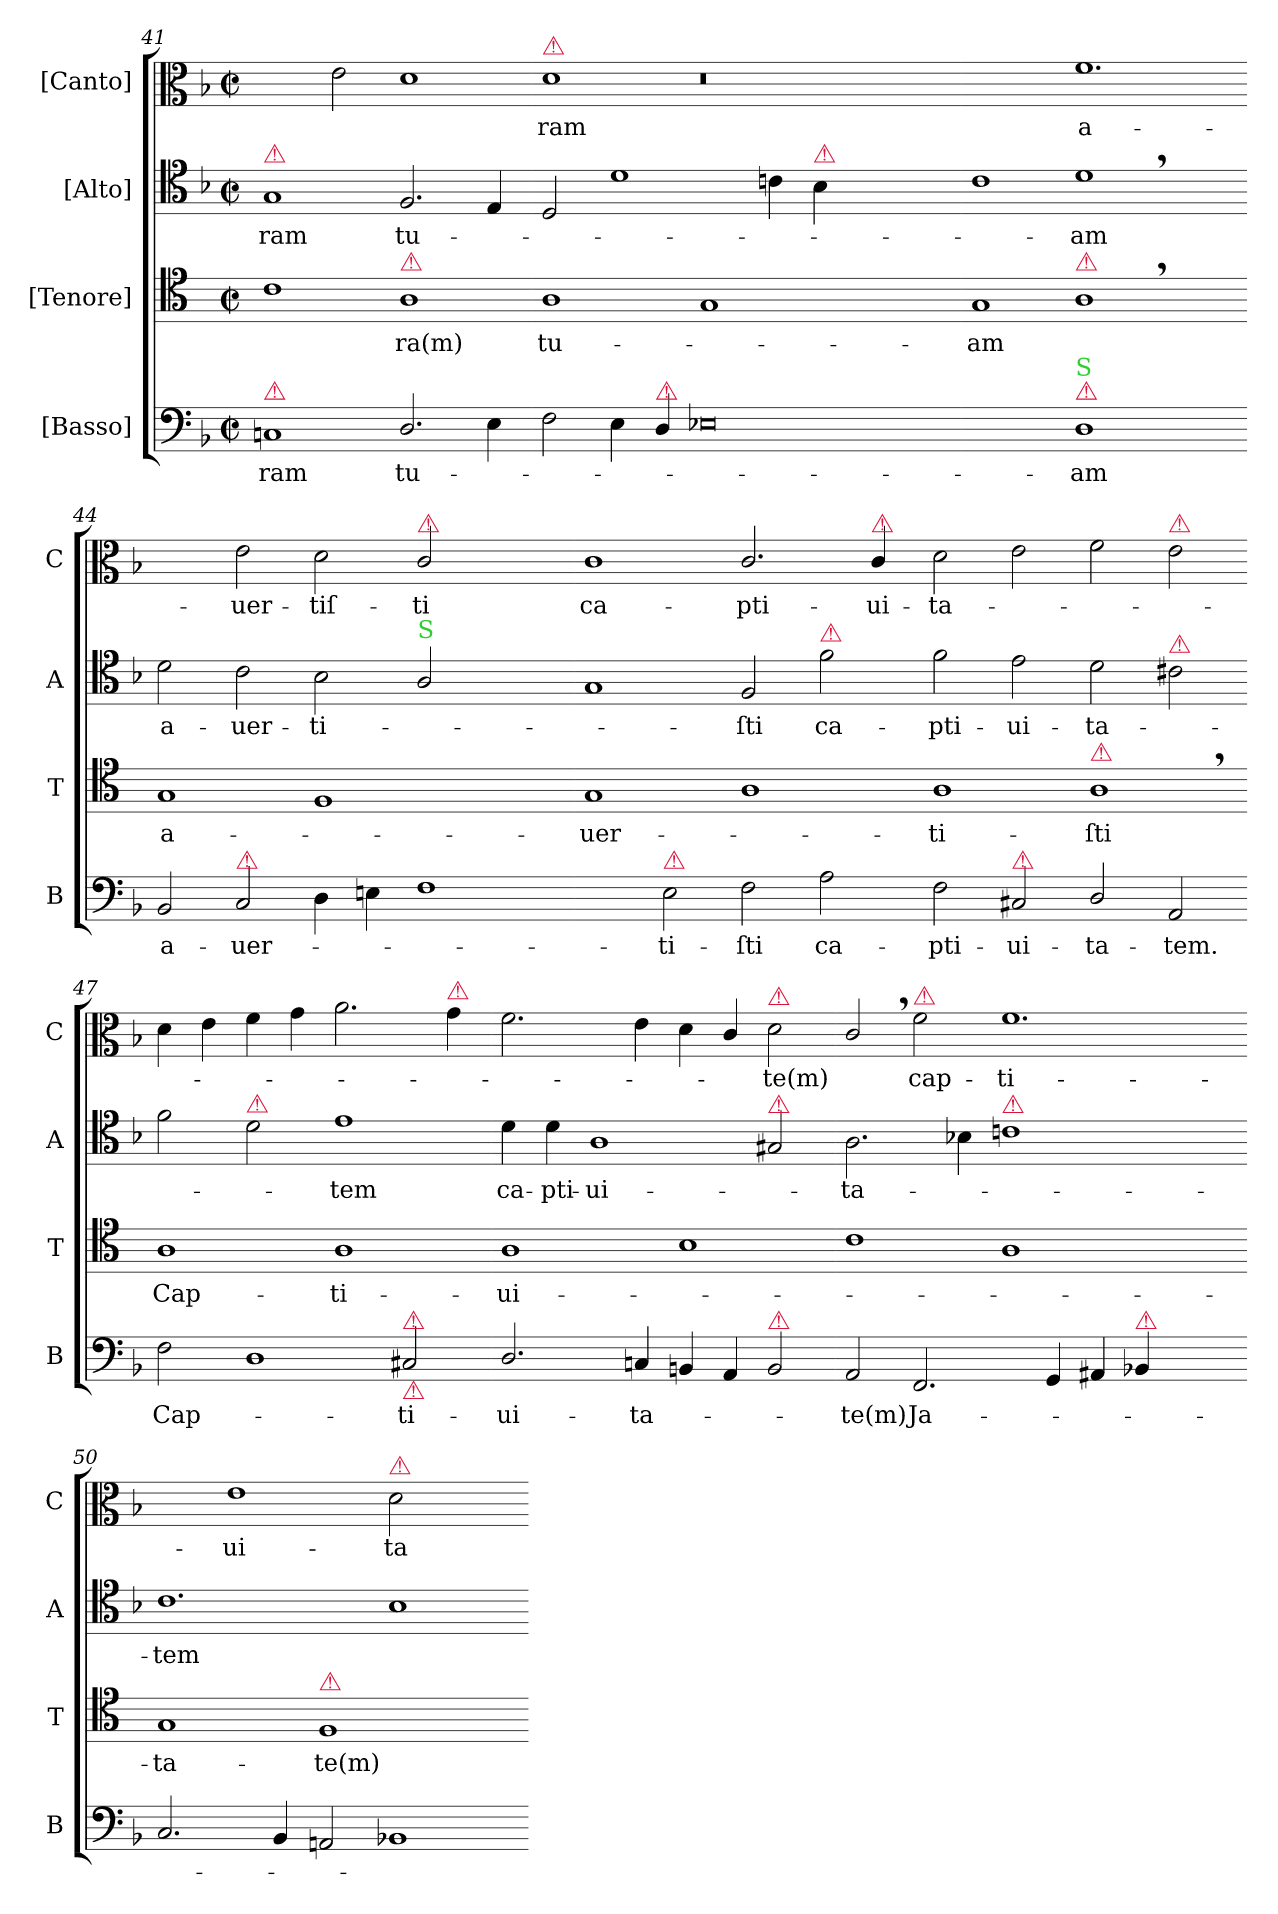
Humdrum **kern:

**kern	**text	**kern	**text	**kern	**text	**kern	**text
*part4	*part4	*part3	*part3	*part2	*part2	*part1	*part1
*staff4	*staff4	*staff3	*staff3	*staff2	*staff2	*staff1	*staff1
*I"[Basso]	*	*I"[Tenore]	*	*I"[Alto]	*	*I"[Canto]	*
*I'B	*	*I'T	*	*I'A	*	*I'C	*
*clefF4	*	*clefC4	*	*clefC4	*	*clefC3	*
*k[b-]	*	*k[]	*	*k[b-]	*	*k[b-]	*
*M2/1	*	*M2/1	*	*M2/1	*	*M2/1	*
*met(c|)	*	*met(c|)	*	*met(c|)	*	*met(c|)	*
=41	=41	=41	=41	=41	=41	=41	=41
!	!	!	!	!LO:TX:a:color=crimson:t=⚠	!	!	!
!LO:TX:a:color=crimson:t=⚠	!	!	!	!	!	!	!
1Cn	-ram	1c	.	1G	-ram	2ryy	.
.	.	.	.	.	.	2e\	.
!	!	!LO:TX:a:color=crimson:t=⚠	!	!	!	!	!
2.D/	tu-	1A	-ra(m)	2.F/	tu-	1d	.
4E\	.	.	.	4E/	.	.	.
=42-	=42-	=42-	=42-	=42-	=42-	=42-	=42-
!	!	!	!	!	!	!LO:TX:a:color=crimson:t=⚠	!
2F\	.	1A	tu-	2D/	.	1d	-ram
4E\	.	.	.	1d	.	.	.
!LO:TX:a:color=crimson:t=⚠	!	!	!	!	!	!	!
4D/	.	.	.	.	.	.	.
0E-X	.	1G	.	.	.	0r	.
.	.	.	.	4cn\	.	.	.
!	!	!	!	!LO:TX:a:color=crimson:t=⚠	!	!	!
.	.	.	.	4B-\	.	.	.
.	.	1ryy	.	1ryy	.	.	.
=43-	=43-	=43-	=43-	=43-	=43-	=43-	=43-
1ryy	.	1G	-am	1c	.	1ryy	.
!	!	!LO:TX:a:color=crimson:t=⚠	!	!	!	!	!
!LO:TX:a:color=crimson:t=⚠	!	!	!	!	!	!	!
!LO:TX:a:color=limegreen:t=S	!	!	!	!	!	!	!
1D	-am	1A,<	.	1d,<	-am	1.f	a-
2ryy	.	2ryy	.	2ryy	.	.	.
=44-	=44-	=44-	=44-	=44-	=44-	=44-	=44-
2BB-/	a-	1G	a-	2d\	a-	2ryy	.
!LO:TX:a:color=crimson:t=⚠	!	!	!	!	!	!	!
2C/	-uer-	.	.	2c\	-uer-	2e\	-uer-
4D\	.	1F	.	2B-\	-ti-	2d\	-tiſ-
4En\	.	.	.	.	.	.	.
!	!	!	!	!	!	!LO:TX:a:color=crimson:t=⚠	!
!	!	!	!	!LO:TX:a:color=limegreen:t=S	!	!	!
1F\	.	.	.	2A/	.	2c/	-ti
.	.	2ryy	.	2ryy	.	2ryy	.
=45-	=45-	=45-	=45-	=45-	=45-	=45-	=45-
2ryy	.	1G	-uer-	1G	.	1c	ca-
!LO:TX:a:color=crimson:t=⚠	!	!	!	!	!	!	!
2E\	-ti-	.	.	.	.	.	.
2F\	-ſti	1A	.	2F/	-ſti	2.c/	-pti-
!	!	!	!	!LO:TX:a:color=crimson:t=⚠	!	!	!
2A\	ca-	.	.	2f\	ca-	.	.
!	!	!	!	!	!	!LO:TX:a:color=crimson:t=⚠	!
.	.	.	.	.	.	4c/	-ui-
=46-	=46-	=46-	=46-	=46-	=46-	=46-	=46-
2F\	-pti-	1A	-ti-	2f\	-pti-	2d\	-ta-
!LO:TX:a:color=crimson:t=⚠	!	!	!	!	!	!	!
2C#X/	-ui-	.	.	2e\	-ui-	2e\	.
!	!	!LO:TX:a:color=crimson:t=⚠	!	!	!	!	!
2D/	-ta-	1A,<	-ſti	2d\	-ta-	2f\	.
!	!	!	!	!	!	!LO:TX:a:color=crimson:t=⚠	!
!	!	!	!	!LO:TX:a:color=crimson:t=⚠	!	!	!
2AA/	-tem.	.	.	2c#X\	.	2e\	.
=47-	=47-	=47-	=47-	=47-	=47-	=47-	=47-
2F\	Cap-	1A	Cap-	2f\	.	4d\	.
.	.	.	.	.	.	4e\	.
!	!	!	!	!LO:TX:a:color=crimson:t=⚠	!	!	!
1D	.	.	.	2d\	.	4f\	.
.	.	.	.	.	.	4g\	.
.	.	1A	-ti-	1e	-tem	2.a\	.
!LO:TX:b:color=crimson:t=⚠	!	!	!	!	!	!	!
!LO:TX:a:color=crimson:t=⚠	!	!	!	!	!	!	!
2C#X/	-ti-	.	.	.	.	.	.
!	!	!	!	!	!	!LO:TX:a:color=crimson:t=⚠	!
.	.	.	.	.	.	4g\	.
=48-	=48-	=48-	=48-	=48-	=48-	=48-	=48-
2.D/	-ui-	1A	-ui-	4d\	ca-	2.f\	.
.	.	.	.	4d\	-pti-	.	.
.	.	.	.	1A	-ui-	.	.
4Cn/	-ta-	.	.	.	.	4e\	.
4BBn/	.	1B	.	.	.	4d\	.
4AA/	.	.	.	.	.	4c/	.
!	!	!	!	!	!	!LO:TX:a:color=crimson:t=⚠	!
!	!	!	!	!LO:TX:a:color=crimson:t=⚠	!	!	!
!LO:TX:a:color=crimson:t=⚠	!	!	!	!	!	!	!
2BB/	.	.	.	2G#X/	.	2d\	-te(m)
=49-	=49-	=49-	=49-	=49-	=49-	=49-	=49-
2AA/	-te(m)	1c	.	2.A\	-ta-	2c,</	.
!	!	!	!	!	!	!LO:TX:a:color=crimson:t=⚠	!
2.FF/	Ja-	.	.	.	.	2f\	cap-
.	.	.	.	4B-X\	.	.	.
!	!	!	!	!LO:TX:a:color=crimson:t=⚠	!	!	!
.	.	1A	.	1cn	.	1.f	-ti-
4GG/	.	.	.	.	.	.	.
4AA#X/	.	.	.	.	.	.	.
!LO:TX:a:color=crimson:t=⚠	!	!	!	!	!	!	!
4BB-X/	.	.	.	.	.	.	.
2ryy	.	2ryy	.	2ryy	.	.	.
=50-	=50-	=50-	=50-	=50-	=50-	=50-	=50-
2.C/	.	1G	-ta-	1.c	-tem	2ryy	.
.	.	.	.	.	.	1e	-ui-
4BB-/	.	.	.	.	.	.	.
!	!	!LO:TX:a:color=crimson:t=⚠	!	!	!	!	!
2AAn/	.	1F	-te(m)	.	.	.	.
!	!	!	!	!	!	!LO:TX:a:color=crimson:t=⚠	!
1BB-X/	.	.	.	1B-\	.	2d\	-ta-
.	.	2ryy	.	.	.	2ryy	.
=-	=-	=-	=-	=-	=-	=-	=-
*-	*-	*-	*-	*-	*-	*-	*-
